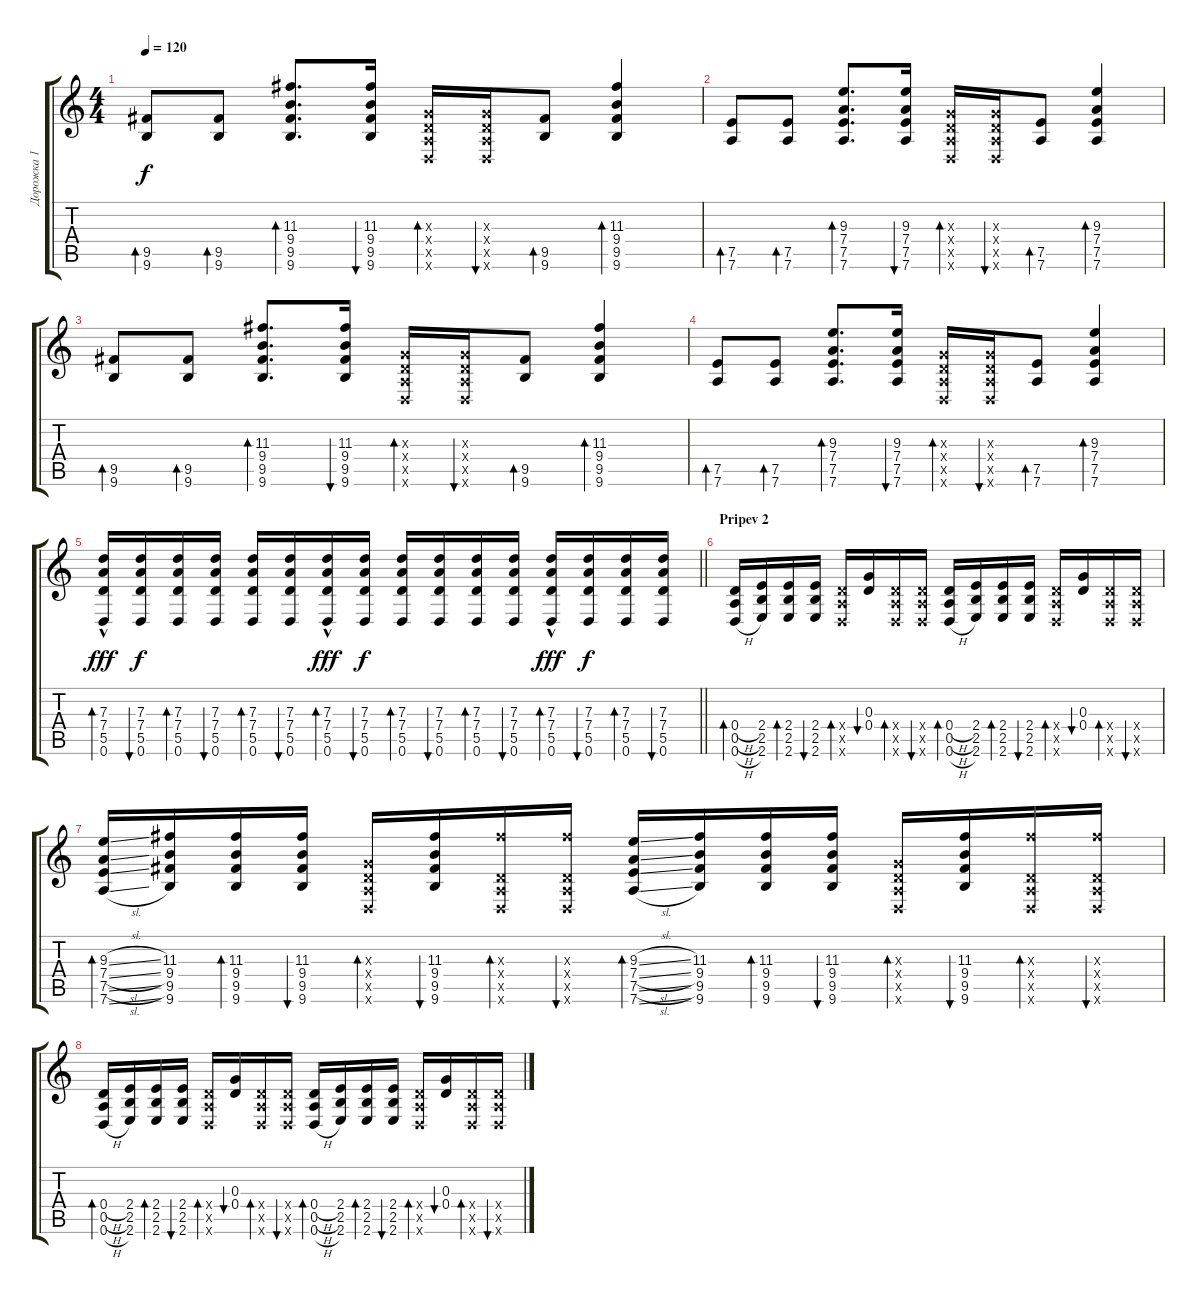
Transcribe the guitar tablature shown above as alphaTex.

\track ("Дорожка 1" "Дорожка 1") {instrument acousticguitarsteel}
\staff {score tabs}
\tuning (E4 B3 G3 D3 A2 D2) {hide}
\ts (4 4)
\tempo 120
\clef g2
\ks c
(9.5 9.6).8{bd 60 dy f} (9.5 9.6).8{bd 60} (11.3 9.4 9.5 9.6).8{d bd 60} (11.3 9.4 9.5 9.6).16{bu 60} (0.3{x} 0.4{x} 0.5{x} 0.6{x}).16{bd 60} (0.3{x} 0.4{x} 0.5{x} 0.6{x}).16{bu 60} (9.5 9.6).8{bd 60} (11.3 9.4 9.5 9.6).4{bd 60} |
(7.5 7.6).8{bd 60} (7.5 7.6).8{bd 60} (9.3 7.4 7.5 7.6).8{d bd 60} (9.3 7.4 7.5 7.6).16{bu 60} (0.3{x} 0.4{x} 0.5{x} 0.6{x}).16{bd 60} (0.3{x} 0.4{x} 0.5{x} 0.6{x}).16{bu 60} (7.5 7.6).8{bd 60} (9.3 7.4 7.5 7.6).4{bd 60} |
(9.5 9.6).8{bd 60} (9.5 9.6).8{bd 60} (11.3 9.4 9.5 9.6).8{d bd 60} (11.3 9.4 9.5 9.6).16{bu 60} (0.3{x} 0.4{x} 0.5{x} 0.6{x}).16{bd 60} (0.3{x} 0.4{x} 0.5{x} 0.6{x}).16{bu 60} (9.5 9.6).8{bd 60} (11.3 9.4 9.5 9.6).4{bd 60} |
(7.5 7.6).8{bd 60} (7.5 7.6).8{bd 60} (9.3 7.4 7.5 7.6).8{d bd 60} (9.3 7.4 7.5 7.6).16{bu 60} (0.3{x} 0.4{x} 0.5{x} 0.6{x}).16{bd 60} (0.3{x} 0.4{x} 0.5{x} 0.6{x}).16{bu 60} (7.5 7.6).8{bd 60} (9.3 7.4 7.5 7.6).4{bd 60} |
\barLineRight lightlight
(7.3{hac} 7.4{hac} 5.5{hac} 0.6{hac}).16{bd 60 dy fff} (7.3 7.4 5.5 0.6).16{bu 60 dy f} (7.3 7.4 5.5 0.6).16{bd 60} (7.3 7.4 5.5 0.6).16{bu 60} (7.3 7.4 5.5 0.6).16{bd 60} (7.3 7.4 5.5 0.6).16{bu 60} (7.3{hac} 7.4{hac} 5.5{hac} 0.6{hac}).16{bd 60 dy fff} (7.3 7.4 5.5 0.6).16{bu 60 dy f} (7.3 7.4 5.5 0.6).16{bd 60} (7.3 7.4 5.5 0.6).16{bu 60} (7.3 7.4 5.5 0.6).16{bd 60} (7.3 7.4 5.5 0.6).16{bu 60} (7.3{hac} 7.4{hac} 5.5{hac} 0.6{hac}).16{bd 60 dy fff} (7.3 7.4 5.5 0.6).16{bu 60 dy f} (7.3 7.4 5.5 0.6).16{bd 60} (7.3 7.4 5.5 0.6).16{bu 60} |
\section ("" "Pripev 2")
(0.4{h} 0.5{h} 0.6{h}).16{bd 60} (2.4 2.5 2.6).16 (2.4 2.5 2.6).16{bd 60} (2.4 2.5 2.6).16{bu 60} (0.4{x} 0.5{x} 0.6{x}).16{bd 60} (0.3 0.4).16{bu 60} (0.4{x} 0.5{x} 0.6{x}).16{bd 60} (0.4{x} 0.5{x} 0.6{x}).16{bu 60} (0.4{h} 0.5{h} 0.6{h}).16{bd 60} (2.4 2.5 2.6).16 (2.4 2.5 2.6).16{bd 60} (2.4 2.5 2.6).16{bu 60} (0.4{x} 0.5{x} 0.6{x}).16{bd 60} (0.3 0.4).16{bu 60} (0.4{x} 0.5{x} 0.6{x}).16{bd 60} (0.4{x} 0.5{x} 0.6{x}).16{bu 60} |
(9.3{sl} 7.4{sl} 7.5{sl} 7.6{sl}).16{bd 60} (11.3 9.4 9.5 9.6).16 (11.3 9.4 9.5 9.6).16{bd 60} (11.3 9.4 9.5 9.6).16{bu 60} (0.3{x} 0.4{x} 0.5{x} 0.6{x}).16{bd 60} (11.3 9.4 9.5 9.6).16{bu 60} (11.3{x} 0.4{x} 0.5{x} 0.6{x}).16{bd 60} (11.3{x} 0.4{x} 0.5{x} 0.6{x}).16{bu 60} (9.3{sl} 7.4{sl} 7.5{sl} 7.6{sl}).16{bd 60} (11.3 9.4 9.5 9.6).16 (11.3 9.4 9.5 9.6).16{bd 60} (11.3 9.4 9.5 9.6).16{bu 60} (0.3{x} 0.4{x} 0.5{x} 0.6{x}).16{bd 60} (11.3 9.4 9.5 9.6).16{bu 60} (11.3{x} 0.4{x} 0.5{x} 0.6{x}).16{bd 60} (11.3{x} 0.4{x} 0.5{x} 0.6{x}).16{bu 60} |
(0.4{h} 0.5{h} 0.6{h}).16{bd 60} (2.4 2.5 2.6).16 (2.4 2.5 2.6).16{bd 60} (2.4 2.5 2.6).16{bu 60} (0.4{x} 0.5{x} 0.6{x}).16{bd 60} (0.3 0.4).16{bu 60} (0.4{x} 0.5{x} 0.6{x}).16{bd 60} (0.4{x} 0.5{x} 0.6{x}).16{bu 60} (0.4{h} 0.5{h} 0.6{h}).16{bd 60} (2.4 2.5 2.6).16 (2.4 2.5 2.6).16{bd 60} (2.4 2.5 2.6).16{bu 60} (0.4{x} 0.5{x} 0.6{x}).16{bd 60} (0.3 0.4).16{bu 60} (0.4{x} 0.5{x} 0.6{x}).16{bd 60} (0.4{x} 0.5{x} 0.6{x}).16{bu 60}
